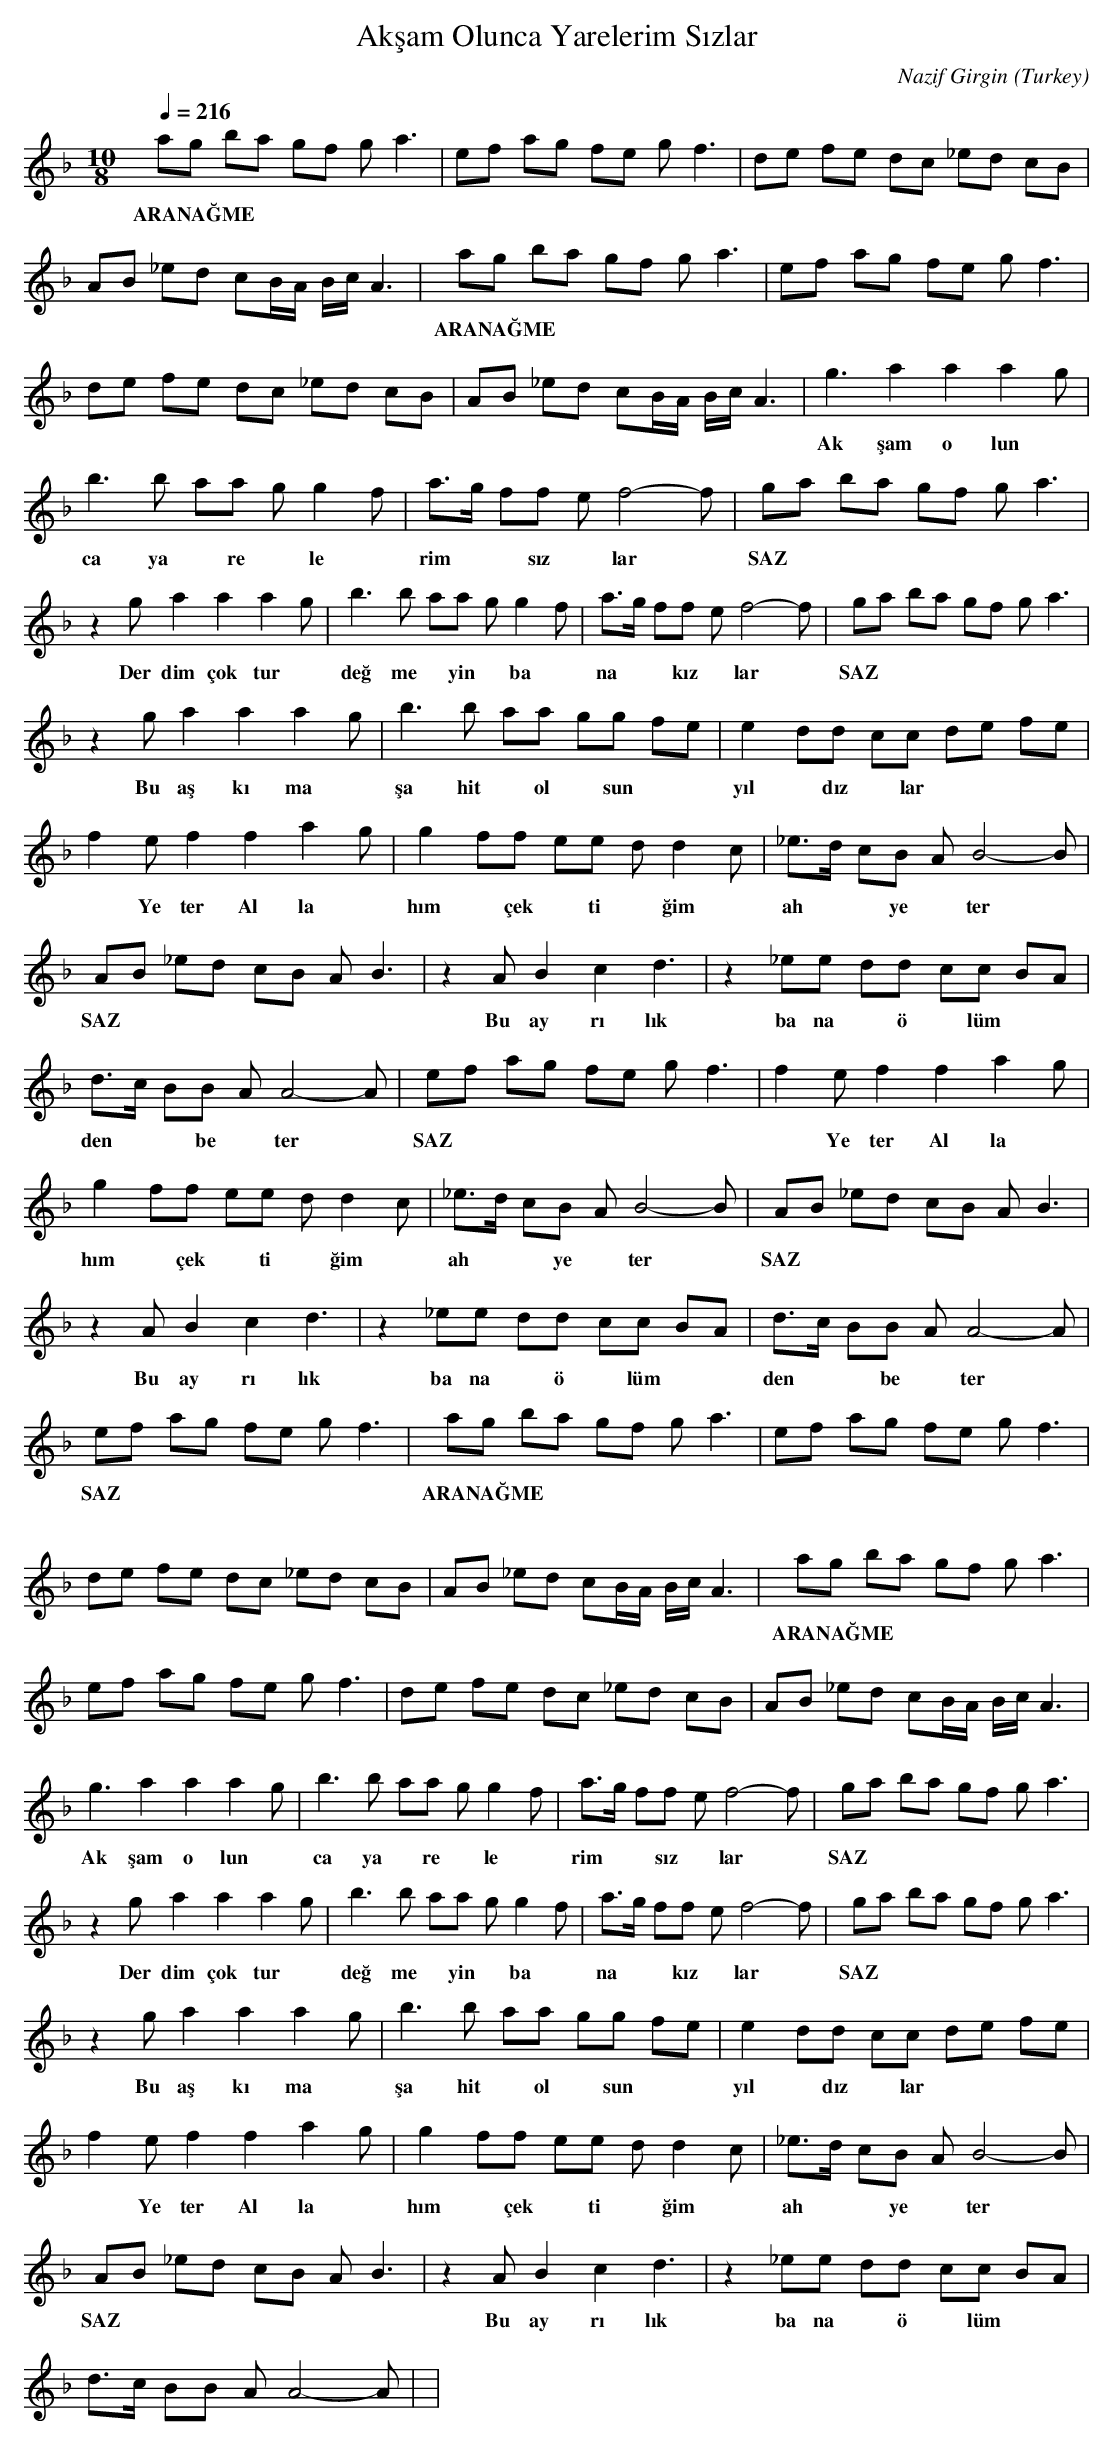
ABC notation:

X:1
T: Akşam Olunca Yarelerim Sızlar
C: Nazif Girgin
O: Turkey
M: 10/8
L: 1/16
K: C _B
Q: 1/4=216
a2g2 b2a2 g2f2 g2a6  | e2f2 a2g2 f2e2 g2f6  | \
w:  ARANAĞME  |   |
d2e2 f2e2 d2c2 _e2d2 c2B2  |
w:   |
A2B2 _e2d2 c2BA BcA6  | a2g2 b2a2 g2f2 g2a6  | \
w:   |  ARANAĞME  |
e2f2 a2g2 f2e2 g2f6  |
w:   |
d2e2 f2e2 d2c2 _e2d2 c2B2  | A2B2 _e2d2 c2BA BcA6  | \
w:   |   |
g6a4a4a4g2  |
w:  Ak şam  o lun  |
b6b2 a2a2 g2g4f2  | a3g f2f2 e2f8-f2  | \
w:  ca  ya *  re *  le  |  rim  *  *  sız *  lar    |
g2a2 b2a2 g2f2 g2a6  |
w:  SAZ  |
z4 g2a4a4a4g2  | b6b2 a2a2 g2g4f2  | \
w:  Der dim  çok tur   |  değ me *  yin  *  ba  |
a3g f2f2 e2f8-f2  | g2a2 b2a2 g2f2 g2a6  |
w:  na  *  *  kız *  lar    |  SAZ  |
z4 g2a4a4a4g2  | b6b2 a2a2 g2g2 f2e2  | \
w:  Bu  aş kı ma   |  şa hit  *  ol *  sun   |
e4 d2d2 c2c2 d2e2 f2e2  |
w:  yıl *  dız *  lar    |
f4 e2f4f4a4g2  | g4 f2f2 e2e2 d2d4c2  | \
w:  *  Ye ter  Al la  |  hım  *  çek *  ti *  ğim   |
_e3d c2B2 A2B8-B2  |
w:  ah  *  *  ye *  ter    |
A2B2 _e2d2 c2B2 A2B6  | z4 A2B4c4d6  | \
w:  SAZ  |  Bu  ay rı lık   |
z4 _e2e2 d2d2 c2c2 B2A2  |
w:  ba na  *  ö *  lüm  |
d3c B2B2 A2A8-A2  | e2f2 a2g2 f2e2 g2f6  | \
w:  den  *  *  be *  ter    |  SAZ  |
f4 e2f4f4a4g2  |
w:  *  Ye ter  Al la  |
g4 f2f2 e2e2 d2d4c2  | _e3d c2B2 A2B8-B2  | \
w:  hım  *  çek *  ti *  ğim   |  ah  *  *  ye *  ter    |
A2B2 _e2d2 c2B2 A2B6  |
w:  SAZ  |
z4 A2B4c4d6  | z4 _e2e2 d2d2 c2c2 B2A2  | \
w:  Bu  ay rı lık   |  ba na  *  ö *  lüm  |
d3c B2B2 A2A8-A2  |
w:  den  *  *  be *  ter    |
e2f2 a2g2 f2e2 g2f6  | a2g2 b2a2 g2f2 g2a6  | \
w:  SAZ  |  ARANAĞME  |
e2f2 a2g2 f2e2 g2f6  |
w:   |
d2e2 f2e2 d2c2 _e2d2 c2B2  | A2B2 _e2d2 c2BA BcA6  | \
w:   |   |
a2g2 b2a2 g2f2 g2a6  |
w:  ARANAĞME  |
e2f2 a2g2 f2e2 g2f6  | d2e2 f2e2 d2c2 _e2d2 c2B2  | \
w:   |   |
A2B2 _e2d2 c2BA BcA6  |
w:   |
g6a4a4a4g2  | b6b2 a2a2 g2g4f2  | a3g f2f2 e2f8-f2  | \
w:  Ak şam  o lun  |  ca  ya *  re *  le  |  rim  *  *  sız *  lar    |
g2a2 b2a2 g2f2 g2a6  |
w:  SAZ  |
z4 g2a4a4a4g2  | b6b2 a2a2 g2g4f2  | \
w:  Der dim  çok tur   |  değ me *  yin  *  ba  |
a3g f2f2 e2f8-f2  | g2a2 b2a2 g2f2 g2a6  |
w:  na  *  *  kız *  lar    |  SAZ  |
z4 g2a4a4a4g2  | b6b2 a2a2 g2g2 f2e2  | \
w:  Bu  aş kı ma   |  şa hit  *  ol *  sun   |
e4 d2d2 c2c2 d2e2 f2e2  |
w:  yıl *  dız *  lar    |
f4 e2f4f4a4g2  | g4 f2f2 e2e2 d2d4c2  | \
w:  *  Ye ter  Al la  |  hım  *  çek *  ti *  ğim   |
_e3d c2B2 A2B8-B2  |
w:  ah  *  *  ye *  ter    |
A2B2 _e2d2 c2B2 A2B6  | z4 A2B4c4d6  | \
w:  SAZ  |  Bu  ay rı lık   |
z4 _e2e2 d2d2 c2c2 B2A2  |
w:  ba na  *  ö *  lüm  |
d3c B2B2 A2A8-A2  | |
